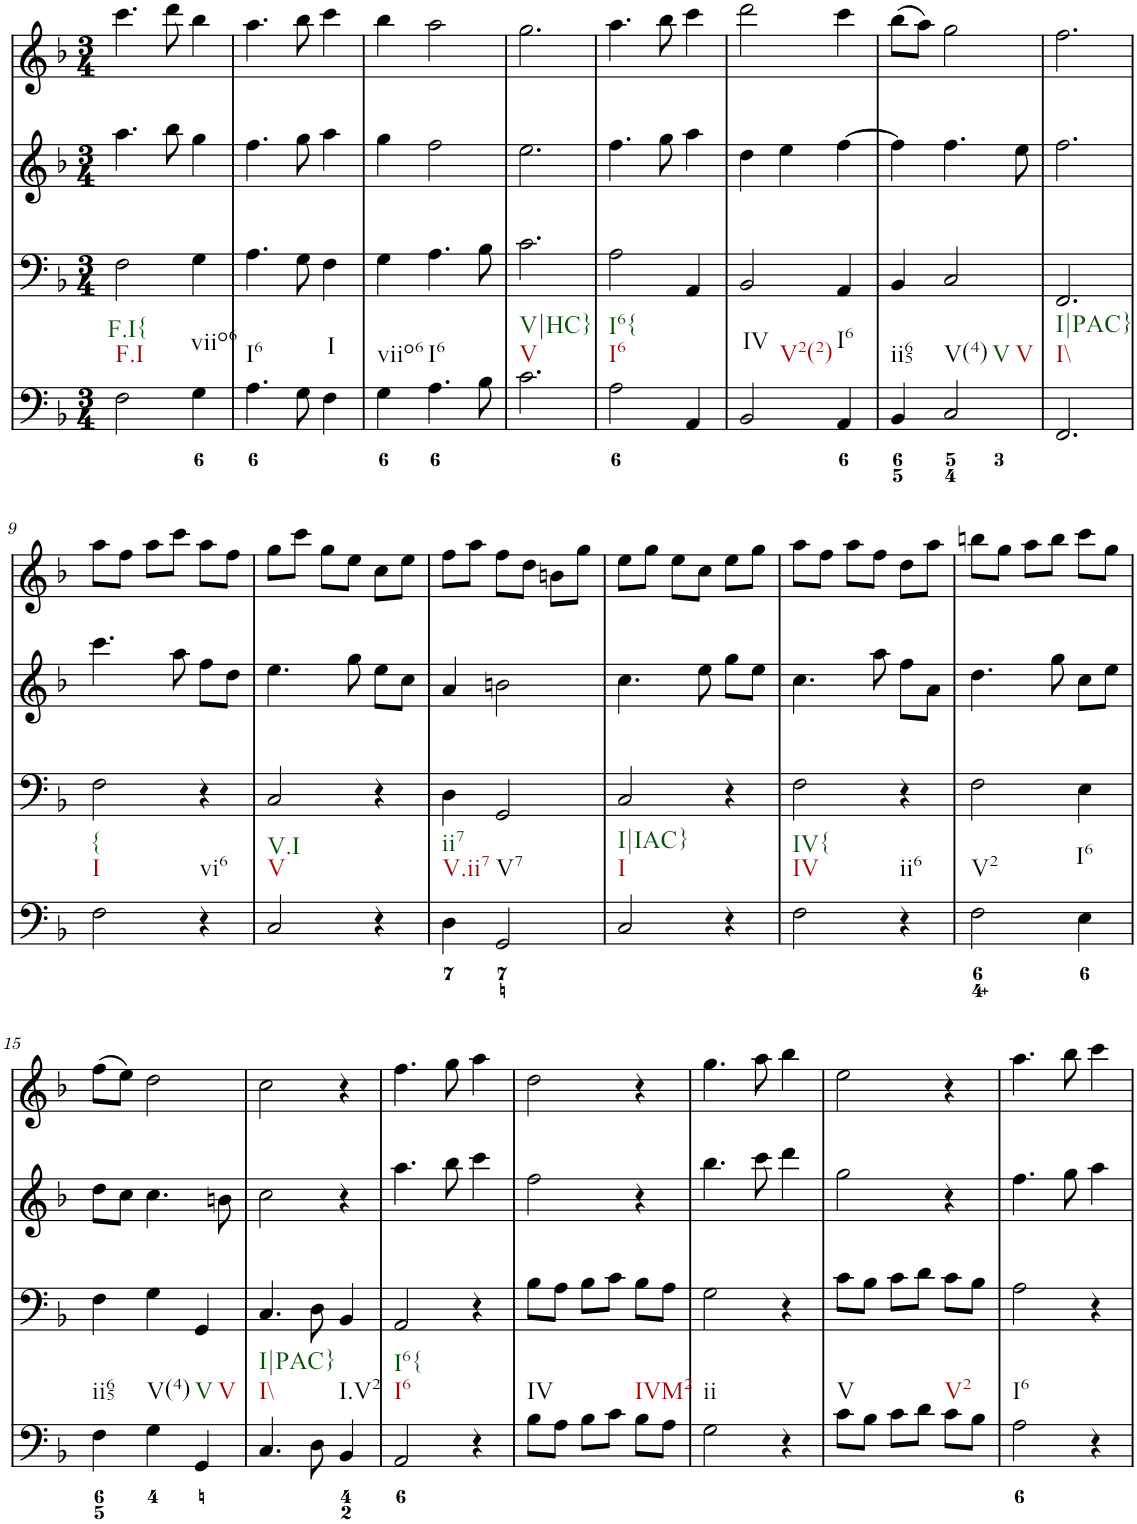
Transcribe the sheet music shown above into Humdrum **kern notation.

**kern	**kern	**kern	**kern
*part4	*part3	*part2	*part1
*staff4	*staff3	*staff2	*staff1
*I"Piano	*I"Piano	*I"Piano	*I"Piano
*I'Pno	*I'Pno	*I'Pno	*I'Pno
*clefF4	*clefF4	*clefG2	*clefG2
*k[b-]	*k[b-]	*k[b-]	*k[b-]
*F:	*F:	*F:	*F:
*M3/4	*M3/4	*M3/4	*M3/4
=1	=1	=1	=1
!LO:TX:b:t=F.I	!	!	!
!LO:TX:b:t=F.I{	!	!	!
2F\	2F\	4.aa\	4.ccc\
.	.	8bb-\	8ddd\
!LO:TX:b:t=viio6	!	!	!
4G\	4G\	4gg\	4bb-\
=2	=2	=2	=2
!LO:TX:b:t=I6	!	!	!
4.A\	4.A\	4.ff\	4.aa\
8G\	8G\	8gg\	8bb-\
!LO:TX:b:t=I	!	!	!
4F\	4F\	4aa\	4ccc\
=3	=3	=3	=3
!LO:TX:b:t=viio6	!	!	!
4G\	4G\	4gg\	4bb-\
!LO:TX:b:t=I6	!	!	!
4.A\	4.A\	2ff\	2aa\
8B-\	8B-\	.	.
=4	=4	=4	=4
!LO:TX:b:t=V	!	!	!
!LO:TX:b:t=V|HC}	!	!	!
2.c\	2.c\	2.ee\	2.gg\
=5	=5	=5	=5
!LO:TX:b:t=I6	!	!	!
!LO:TX:b:t=I6{	!	!	!
2A\	2A\	4.ff\	4.aa\
.	.	8gg\	8bb-\
4AA/	4AA/	4aa\	4ccc\
=6	=6	=6	=6
!LO:TX:b:t=IV	!	!	!
!LO:TX:b:t=V2(2)	!	!	!
2BB-/	2BB-/	4dd\	2ddd\
.	.	4ee\	.
!LO:TX:b:t=I6	!	!	!
4AA/	4AA/	[4ff\	4ccc\
=7	=7	=7	=7
!LO:TX:b:t=ii65	!	!	!
4BB-/	4BB-/	4ff\]	(8bb-\L
.	.	.	8aa\J)
!LO:TX:b:t=V(4)	!	!	!
!LO:TX:b:t=V	!	!	!
!LO:TX:b:t=V	!	!	!
2C/	2C/	4.ff\	2gg\
.	.	8ee\	.
=8	=8	=8	=8
!LO:TX:b:t=I\\	!	!	!
!LO:TX:b:t=I|PAC}	!	!	!
2.FF/	2.FF/	2.ff\	2.ff\
!!LO:LB:g=z
=9	=9	=9	=9
!LO:TX:b:t=I	!	!	!
!LO:TX:b:t={	!	!	!
2F\	2F\	4.ccc\	8aa\L
.	.	.	8ff\J
.	.	.	8aa\L
.	.	8aa\	8ccc\J
!LO:TX:b:t=vi6	!	!	!
4r	4r	8ff\L	8aa\L
.	.	8dd\J	8ff\J
=10	=10	=10	=10
!LO:TX:b:t=V	!	!	!
!LO:TX:b:t=V.I	!	!	!
2C/	2C/	4.ee\	8gg\L
.	.	.	8ccc\J
.	.	.	8gg\L
.	.	8gg\	8ee\J
4r	4r	8ee\L	8cc\L
.	.	8cc\J	8ee\J
=11	=11	=11	=11
!LO:TX:b:t=V.ii7	!	!	!
!LO:TX:b:t=ii7	!	!	!
4D\	4D\	4a/	8ff\L
.	.	.	8aa\J
!LO:TX:b:t=V7	!	!	!
2GG/	2GG/	2bn\	8ff\L
.	.	.	8dd\J
.	.	.	8bn\L
.	.	.	8gg\J
=12	=12	=12	=12
!LO:TX:b:t=I	!	!	!
!LO:TX:b:t=I|IAC}	!	!	!
2C/	2C/	4.cc\	8ee\L
.	.	.	8gg\J
.	.	.	8ee\L
.	.	8ee\	8cc\J
4r	4r	8gg\L	8ee\L
.	.	8ee\J	8gg\J
=13	=13	=13	=13
!LO:TX:b:t=IV	!	!	!
!LO:TX:b:t=IV{	!	!	!
2F\	2F\	4.cc\	8aa\L
.	.	.	8ff\J
.	.	.	8aa\L
.	.	8aa\	8ff\J
!LO:TX:b:t=ii6	!	!	!
4r	4r	8ff\L	8dd\L
.	.	8a\J	8aa\J
=14	=14	=14	=14
!LO:TX:b:t=V2	!	!	!
2F\	2F\	4.dd\	8bbn\L
.	.	.	8gg\J
.	.	.	8aa\L
.	.	8gg\	8bb\J
!LO:TX:b:t=I6	!	!	!
4E\	4E\	8cc\L	8ccc\L
.	.	8ee\J	8gg\J
!!LO:LB:g=z
=15	=15	=15	=15
!LO:TX:b:t=ii65	!	!	!
4F\	4F\	8dd\L	(8ff\L
.	.	8cc\J	8ee\J)
!LO:TX:b:t=V(4)	!	!	!
4G\	4G\	4.cc\	2dd\
!LO:TX:b:t=V	!	!	!
!LO:TX:b:t=V	!	!	!
4GG/	4GG/	.	.
.	.	8bn\	.
=16	=16	=16	=16
!LO:TX:b:t=I\\	!	!	!
!LO:TX:b:t=I|PAC}	!	!	!
4.C/	4.C/	2cc\	2cc\
8D\	8D\	.	.
!LO:TX:b:t=I.V2	!	!	!
4BB-/	4BB-/	4r	4r
=17	=17	=17	=17
!LO:TX:b:t=I6	!	!	!
!LO:TX:b:t=I6{	!	!	!
2AA/	2AA/	4.aa\	4.ff\
.	.	8bb-\	8gg\
4r	4r	4ccc\	4aa\
=18	=18	=18	=18
!LO:TX:b:t=IV	!	!	!
8B-\L	8B-\L	2ff\	2dd\
8A\J	8A\J	.	.
8B-\L	8B-\L	.	.
8c\J	8c\J	.	.
!LO:TX:b:t=IVM2	!	!	!
8B-\L	8B-\L	4r	4r
8A\J	8A\J	.	.
=19	=19	=19	=19
!LO:TX:b:t=ii	!	!	!
2G\	2G\	4.bb-\	4.gg\
.	.	8ccc\	8aa\
4r	4r	4ddd\	4bb-\
=20	=20	=20	=20
!LO:TX:b:t=V	!	!	!
8c\L	8c\L	2gg\	2ee\
8B-\J	8B-\J	.	.
8c\L	8c\L	.	.
8d\J	8d\J	.	.
!LO:TX:b:t=V2	!	!	!
8c\L	8c\L	4r	4r
8B-\J	8B-\J	.	.
=21	=21	=21	=21
!LO:TX:b:t=I6	!	!	!
2A\	2A\	4.ff\	4.aa\
.	.	8gg\	8bb-\
4r	4r	4aa\	4ccc\
=	=	=	=
*-	*-	*-	*-
